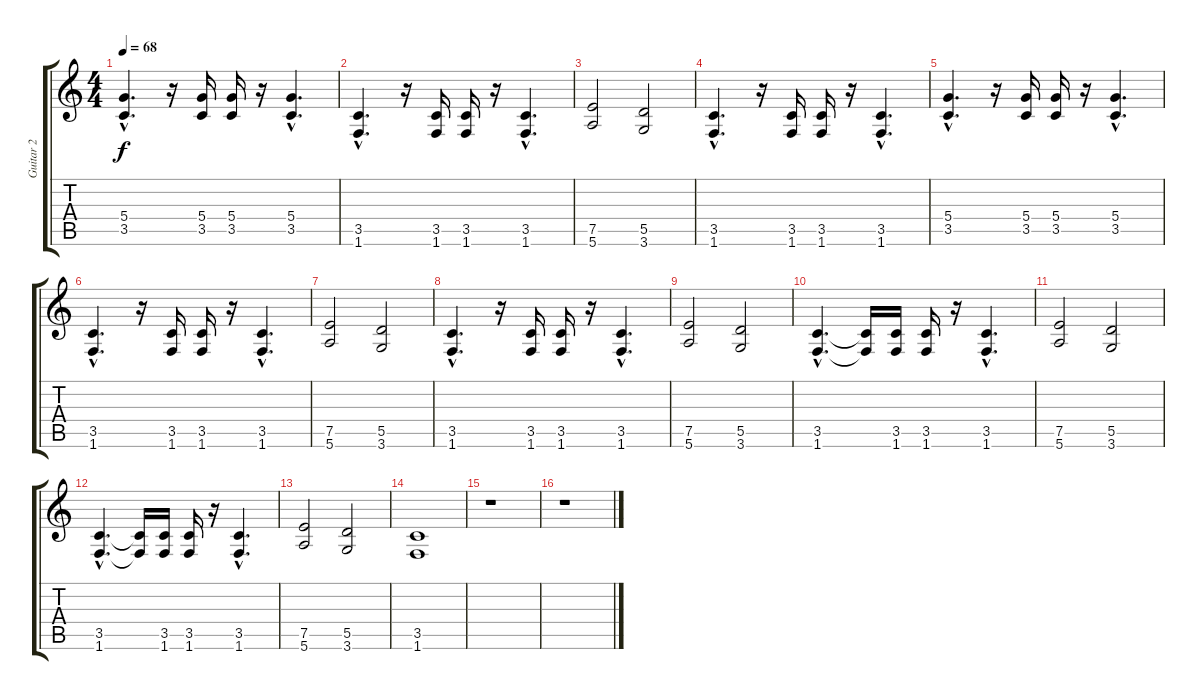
\track ("Guitar 2" "Guitar 2") {instrument distortionguitar}
\staff {score tabs}
\tuning (E4 B3 G3 D3 A2 E2) {hide}
\ts (4 4)
\tempo 68
\clef g2
\ks c
(5.4{hac} 3.5{hac}).4{d dy f} r.16 (5.4 3.5).16 (5.4 3.5).16 r.16 (5.4{hac} 3.5{hac}).4{d} |
(3.5{hac} 1.6{hac}).4{d} r.16 (3.5 1.6).16 (3.5 1.6).16 r.16 (3.5{hac} 1.6{hac}).4{d} |
(7.5 5.6).2 (5.5 3.6).2 |
(3.5{hac} 1.6{hac}).4{d} r.16 (3.5 1.6).16 (3.5 1.6).16 r.16 (3.5{hac} 1.6{hac}).4{d} |
(5.4{hac} 3.5{hac}).4{d} r.16 (5.4 3.5).16 (5.4 3.5).16 r.16 (5.4{hac} 3.5{hac}).4{d} |
(3.5{hac} 1.6{hac}).4{d} r.16 (3.5 1.6).16 (3.5 1.6).16 r.16 (3.5{hac} 1.6{hac}).4{d} |
(7.5 5.6).2 (5.5 3.6).2 |
(3.5{hac} 1.6{hac}).4{d} r.16 (3.5 1.6).16 (3.5 1.6).16 r.16 (3.5{hac} 1.6{hac}).4{d} |
(7.5 5.6).2 (5.5 3.6).2 |
(3.5{hac} 1.6{hac}).4{d} (3.5{t} 1.6{t}).16 (3.5 1.6).16 (3.5 1.6).16 r.16 (3.5{hac} 1.6{hac}).4{d} |
(7.5 5.6).2 (5.5 3.6).2 |
(3.5{hac} 1.6{hac}).4{d} (3.5{t} 1.6{t}).16 (3.5 1.6).16 (3.5 1.6).16 r.16 (3.5{hac} 1.6{hac}).4{d} |
(7.5 5.6).2 (5.5 3.6).2 |
(3.5 1.6).1 |
r.1 |
r.1
